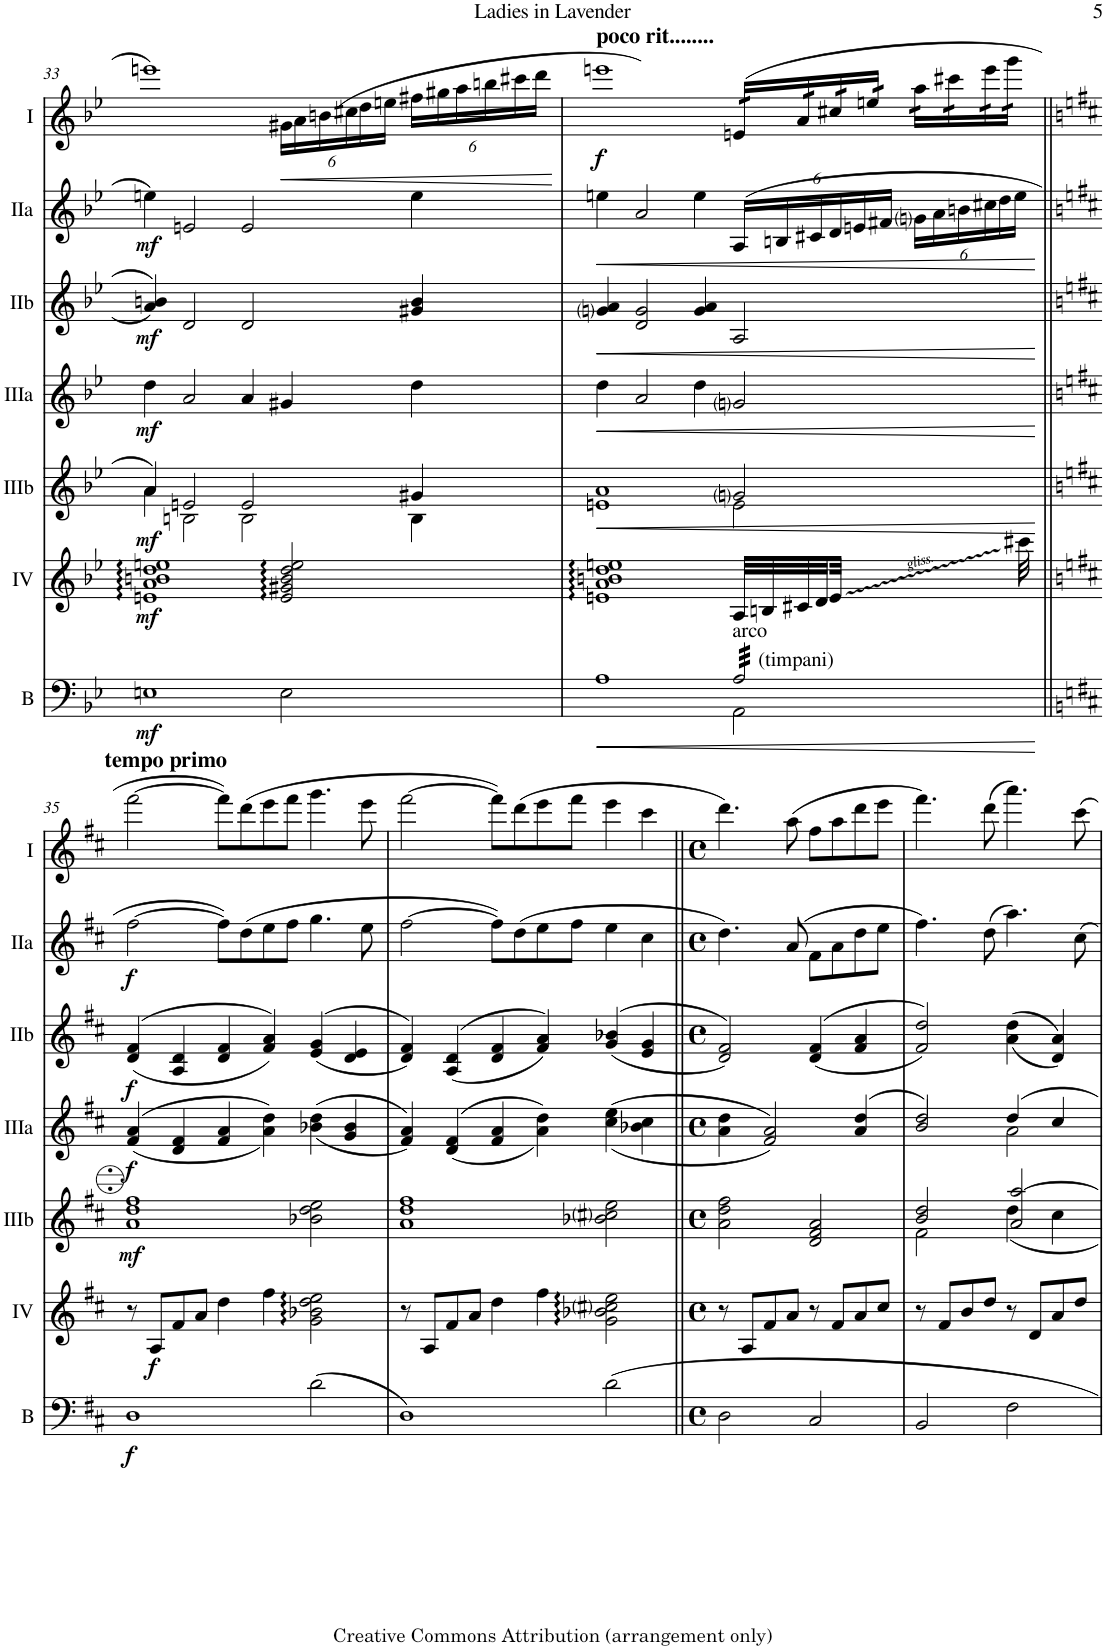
**kern	**dynam	**kern	**dynam	**kern	**dynam	**kern	**dynam	**kern	**dynam	**kern	**dynam	**kern	**dynam
*part7	*part7	*part6	*part6	*part5	*part5	*part4	*part4	*part3	*part3	*part2	*part2	*part1	*part1
*staff7	*staff7	*staff6	*staff6	*staff5	*staff5	*staff4	*staff4	*staff3	*staff3	*staff2	*staff2	*staff1	*staff1
*I"Bass	*	*I"Acc. 4	*	*I"Acc. 3b	*	*I"Acc. 3a	*	*I"Acc. 2b	*	*I"Acc. 2a	*	*I"Acc. 1	*
*I'B	*	*	*	*	*	*	*	*	*	*	*	*	*
!!LO:PB:g=z
*clefF4	*	*clefG2	*	*clefG2	*	*clefG2	*	*clefG2	*	*clefG2	*	*clefG2	*
*Trd7c12	*	*Trd7c12	*	*Trd7c12	*	*Trd7c12	*	*	*	*	*	*	*
*k[b-e-]	*	*k[b-e-]	*	*k[b-e-]	*	*k[b-e-]	*	*k[b-e-]	*	*k[b-e-]	*	*k[b-e-]	*
*M3/2	*	*M3/2	*	*M3/2	*	*M3/2	*	*M3/2	*	*M3/2	*	*M3/2	*
=33	=33	=33	=33	=33	=33	=33	=33	=33	=33	=33	=33	=33	=33
*	*	*	*	*^	*	*	*	*	*	*	*	*	*
!	!LO:DY:b	!	!LO:DY:b	!	!	!LO:DY:b	!	!LO:DY:b	!	!LO:DY:b	!	!LO:DY:b	!	!
1En	mf	1en 1a 1bn 1dd 1een	mf	4a/	4a\	mf	4dd\	mf	4a/ 4bn/	mf	4een\	mf	1eeen	.
.	.	.	.	2en/	2Bn\	.	2a/	.	2d/	.	2en/	.	.	.
.	.	.	.	2e/	2B\	.	4a/	.	2d/	.	2e/	.	.	.
*	*	*	*	*	*	*	*	*	*	*	*	*	*Xbrackettup	*
!	!	!	!	!	!	!	!	!	!	!	!	!	!	!LO:HP:b
2E\	.	2e/ 2g#X/ 2b/ 2dd/ 2ee/	.	.	.	.	4g#X/	.	.	.	.	.	24g#X\LL	<
.	.	.	.	.	.	.	.	.	.	.	.	.	(24a\	.
.	.	.	.	.	.	.	.	.	.	.	.	.	24bn\	.
.	.	.	.	.	.	.	.	.	.	.	.	.	24cc#X\	.
.	.	.	.	.	.	.	.	.	.	.	.	.	24dd\	.
.	.	.	.	.	.	.	.	.	.	.	.	.	24een\JJ	.
.	.	.	.	4g#X/	4B\	.	4dd\	.	4g#X/ 4b/	.	4ee\	.	24ff#X\LL	.
.	.	.	.	.	.	.	.	.	.	.	.	.	24gg#X\	.
.	.	.	.	.	.	.	.	.	.	.	.	.	24aa\	.
.	.	.	.	.	.	.	.	.	.	.	.	.	24bbn\	.
.	.	.	.	.	.	.	.	.	.	.	.	.	24ccc#X\	.
.	.	.	.	.	.	.	.	.	.	.	.	.	24ddd\JJ	.
*	*	*	*	*v	*v	*	*	*	*	*	*	*	*	*
.	.	.	.	.	.	.	.	.	.	.	.	.	[
=34	=34	=34	=34	=34	=34	=34	=34	=34	=34	=34	=34	=34	=34
!	!	!	!	!	!	!	!	!	!	!	!	!LO:TX:a:B:t=poco rit........	!
!	!LO:HP:b	!	!	!	!LO:HP:b	!	!LO:HP:b	!	!LO:HP:b	!	!LO:HP:b	!	!LO:DY:b
*^	*	*	*	*^	*	*	*	*	*	*	*	*	*
1A	1ryy	<	1en 1a 1bn 1dd 1een	.	1a	1en	<	4dd\	<	4gni/ 4a/	<	4een\	<	1eeen)	f
.	.	.	.	.	.	.	.	2a/	.	2d/ 2g/	.	2a/	.	.	.
.	.	.	.	.	.	.	.	4dd\	.	4g/ 4a/	.	4ee\	.	.	.
*	*	*	*	*	*	*	*	*	*	*	*	*Xbrackettup	*	*	*
!LO:TX:a:t=(timpani)	!	!	!	!	!	!	!	!	!	!	!	!	!	!	!
!LO:TX:a:t=arco	!	!	!	!	!	!	!	!	!	!	!	!	!	!	!
*tremolo	*	*	*	*	*	*	*	*	*	*	*	*	*	*	*
*	*	*	*	*	*	*	*	*	*	*	*	*	*	*tremolo	*
32A/LLL	2AA\	.	32A/LLL	.	2gni/	2e\	.	2gni/	.	2A/	.	(24A/LL	.	(32en/LLL	.
32A/	.	.	32Bn/	.	.	.	.	.	.	.	.	.	.	(32en/	.
.	.	.	.	.	.	.	.	.	.	.	.	24Bn/	.	.	.
32A/	.	.	32c#X/	.	.	.	.	.	.	.	.	.	.	32a/	.
.	.	.	.	.	.	.	.	.	.	.	.	24c#X/	.	.	.
32A/	.	.	32d/	.	.	.	.	.	.	.	.	.	.	32a/	.
32A/	.	.	32e/JJJ	.	.	.	.	.	.	.	.	24d/	.	32cc#X/	.
32A/	.	.	4ryy	.	.	.	.	.	.	.	.	.	.	32cc#X/	.
.	.	.	.	.	.	.	.	.	.	.	.	24en/	.	.	.
32A/	.	.	.	.	.	.	.	.	.	.	.	.	.	32een/	.
.	.	.	.	.	.	.	.	.	.	.	.	24f#X/JJ	.	.	.
32A/	.	.	.	.	.	.	.	.	.	.	.	.	.	32een/JJJ	.
32A/	.	.	.	.	.	.	.	.	.	.	.	24gni\LL	.	32aa\LLL	.
32A/	.	.	.	.	.	.	.	.	.	.	.	.	.	32aa\	.
.	.	.	.	.	.	.	.	.	.	.	.	24a\	.	.	.
32A/	.	.	.	.	.	.	.	.	.	.	.	.	.	32ccc#X\	.
.	.	.	.	.	.	.	.	.	.	.	.	24bn\	.	.	.
32A/	.	.	.	.	.	.	.	.	.	.	.	.	.	32ccc#X\	.
32A/	.	.	.	.	.	.	.	.	.	.	.	24cc#X\	.	32eee\	.
32A/	.	.	32ryy	.	.	.	.	.	.	.	.	.	.	32eee\	.
.	.	.	.	.	.	.	.	.	.	.	.	24dd\	.	.	.
32A/	.	.	32ryy	.	.	.	.	.	.	.	.	.	.	32ggg\	.
.	.	.	.	.	.	.	.	.	.	.	.	24ee\JJ	.	.	.
32A/JJJ	.	.	32ccc#X\	.	.	.	.	.	.	.	.	.	.	32ggg\JJJ	.
*	*	*	*	*	*	*	*	*	*	*	*	*	*	*Xtremolo	*
*Xtremolo	*	*	*	*	*	*	*	*	*	*	*	*	*	*	*
*v	*v	*	*	*	*v	*v	*	*	*	*	*	*	*	*	*
.	[	.	.	.	[	.	[	.	[	.	[	.	.
!!LO:LB:g=z
=35||	=35||	=35||	=35||	=35||	=35||	=35||	=35||	=35||	=35||	=35||	=35||	=35||	=35||
*k[f#c#]	*	*k[f#c#]	*	*k[f#c#]	*	*k[f#c#]	*	*k[f#c#]	*	*k[f#c#]	*	*k[f#c#]	*
!	!	!	!	!	!	!	!	!	!	!	!	!LO:TX:a:B:t=tempo primo	!
!	!LO:DY:b	!	!	!	!LO:DY:b	!	!LO:DY:b	!	!LO:DY:b	!	!LO:DY:b	!	!
1D	f	8r	.	1a 1dd 1ff#	mf	((<4f#/ 4a/	f	((>4d/ 4f#/	f	[2ff#\	f	[2fff#\	.
!	!	!	!LO:DY:b	!	!	!	!	!	!	!	!	!	!
.	.	8A/L	f	.	.	.	.	.	.	.	.	.	.
.	.	8f#/	.	.	.	4d/ 4f#/	.	4A/ 4d/	.	.	.	.	.
.	.	8a/J	.	.	.	.	.	.	.	.	.	.	.
.	.	4dd\	.	.	.	4f#/ 4a/	.	4d/ 4f#/	.	8ff#\L])	.	8fff#\L])	.
.	.	.	.	.	.	.	.	.	.	(8dd\	.	(8ddd\	.
.	.	4ff#\	.	.	.	4a\ 4dd\))	.	4f#/ 4a/))	.	8ee\	.	8eee\	.
.	.	.	.	.	.	.	.	.	.	8ff#\J	.	8fff#\J	.
(2d\	.	2g\ 2b-X\ 2dd\ 2ee\	.	2b-X\ 2dd\ 2ee\	.	((<4b-X\ 4dd\	.	((>4e/ 4g/	.	4.gg\	.	4.ggg\	.
.	.	.	.	.	.	4g/ 4b-/	.	4d/ 4e/	.	.	.	.	.
.	.	.	.	.	.	.	.	.	.	8ee\	.	8eee\	.
=36	=36	=36	=36	=36	=36	=36	=36	=36	=36	=36	=36	=36	=36
1D)	.	8r	.	1a 1dd 1ff#	.	4f#/ 4a/))	.	4d/ 4f#/))	.	[2ff#\	.	[2fff#\	.
.	.	8A/L	.	.	.	.	.	.	.	.	.	.	.
.	.	8f#/	.	.	.	((<4d/ 4f#/	.	((>4A/ 4d/	.	.	.	.	.
.	.	8a/J	.	.	.	.	.	.	.	.	.	.	.
.	.	4dd\	.	.	.	4f#/ 4a/	.	4d/ 4f#/	.	8ff#\L])	.	8fff#\L])	.
.	.	.	.	.	.	.	.	.	.	(8dd\	.	(8ddd\	.
.	.	4ff#\	.	.	.	4a\ 4dd\))	.	4f#/ 4a/))	.	8ee\	.	8eee\	.
.	.	.	.	.	.	.	.	.	.	8ff#\J	.	8fff#\J	.
2d\	.	2g\ 2b-X\ 2cc#i\ 2ee\	.	2b-X\ 2cc#i\ 2ee\	.	((<4cc#\ 4ee\	.	((>4g/ 4b-X/	.	4ee\	.	4eee\	.
.	.	.	.	.	.	4b-X\ 4cc#\	.	4e/ 4g/	.	4cc#\	.	4ccc#\	.
=37||	=37||	=37||	=37||	=37||	=37||	=37||	=37||	=37||	=37||	=37||	=37||	=37||	=37||
*M4/4	*	*M4/4	*	*M4/4	*	*M4/4	*	*M4/4	*	*M4/4	*	*M4/4	*
*met(c)	*	*met(c)	*	*met(c)	*	*met(c)	*	*met(c)	*	*met(c)	*	*met(c)	*
2D\	.	8r	.	2a\ 2dd\ 2ff#\	.	4a\ 4dd\	.	2d/ 2f#/))	.	4.dd\)	.	4.ddd\)	.
.	.	8A/L	.	.	.	.	.	.	.	.	.	.	.
.	.	8f#/	.	.	.	2f#/ 2a/))	.	.	.	.	.	.	.
.	.	8a/J	.	.	.	.	.	.	.	(8a/	.	(8aa\	.
2C#/	.	8r	.	2d/ 2f#/ 2a/	.	.	.	((>4d/ 4f#/	.	8f#\L	.	8ff#\L	.
.	.	8f#/L	.	.	.	.	.	.	.	8a\	.	8aa\	.
.	.	8a/	.	.	.	(4a/ 4dd/	.	4f#/ 4a/	.	8dd\	.	8ddd\	.
.	.	8cc#/J	.	.	.	.	.	.	.	8ee\J	.	8eee\J	.
=38	=38	=38	=38	=38	=38	=38	=38	=38	=38	=38	=38	=38	=38
*	*	*	*	*^	*	*^	*	*	*	*	*	*	*
2BB/	.	8r	.	2b/ 2dd/	2f#\	.	2dd/)	2b/	.	2f#/ 2dd/))	.	4.ff#\)	.	4.fff#\)	.
.	.	8f#/L	.	.	.	.	.	.	.	.	.	.	.	.	.
.	.	8b/	.	.	.	.	.	.	.	.	.	.	.	.	.
.	.	8dd/J	.	.	.	.	.	.	.	.	.	(8dd\	.	(8ddd\	.
2F#\	.	8r	.	2a/ [2aa/	4dd\	.	4dd/	2a\	.	((<4a\ 4dd\	.	4.aa\)	.	4.aaa\)	.
.	.	8d/L	.	.	.	.	.	.	.	.	.	.	.	.	.
.	.	8a/	.	.	4cc#\	.	4cc#/	.	.	4d/ 4a/))	.	.	.	.	.
.	.	8dd/J	.	.	.	.	.	.	.	.	.	8cc#\	.	8ccc#\	.
*	*	*	*	*v	*v	*	*	*	*	*	*	*	*	*	*
*	*	*	*	*	*	*v	*v	*	*	*	*	*	*	*
=	=	=	=	=	=	=	=	=	=	=	=	=	=
*-	*-	*-	*-	*-	*-	*-	*-	*-	*-	*-	*-	*-	*-
